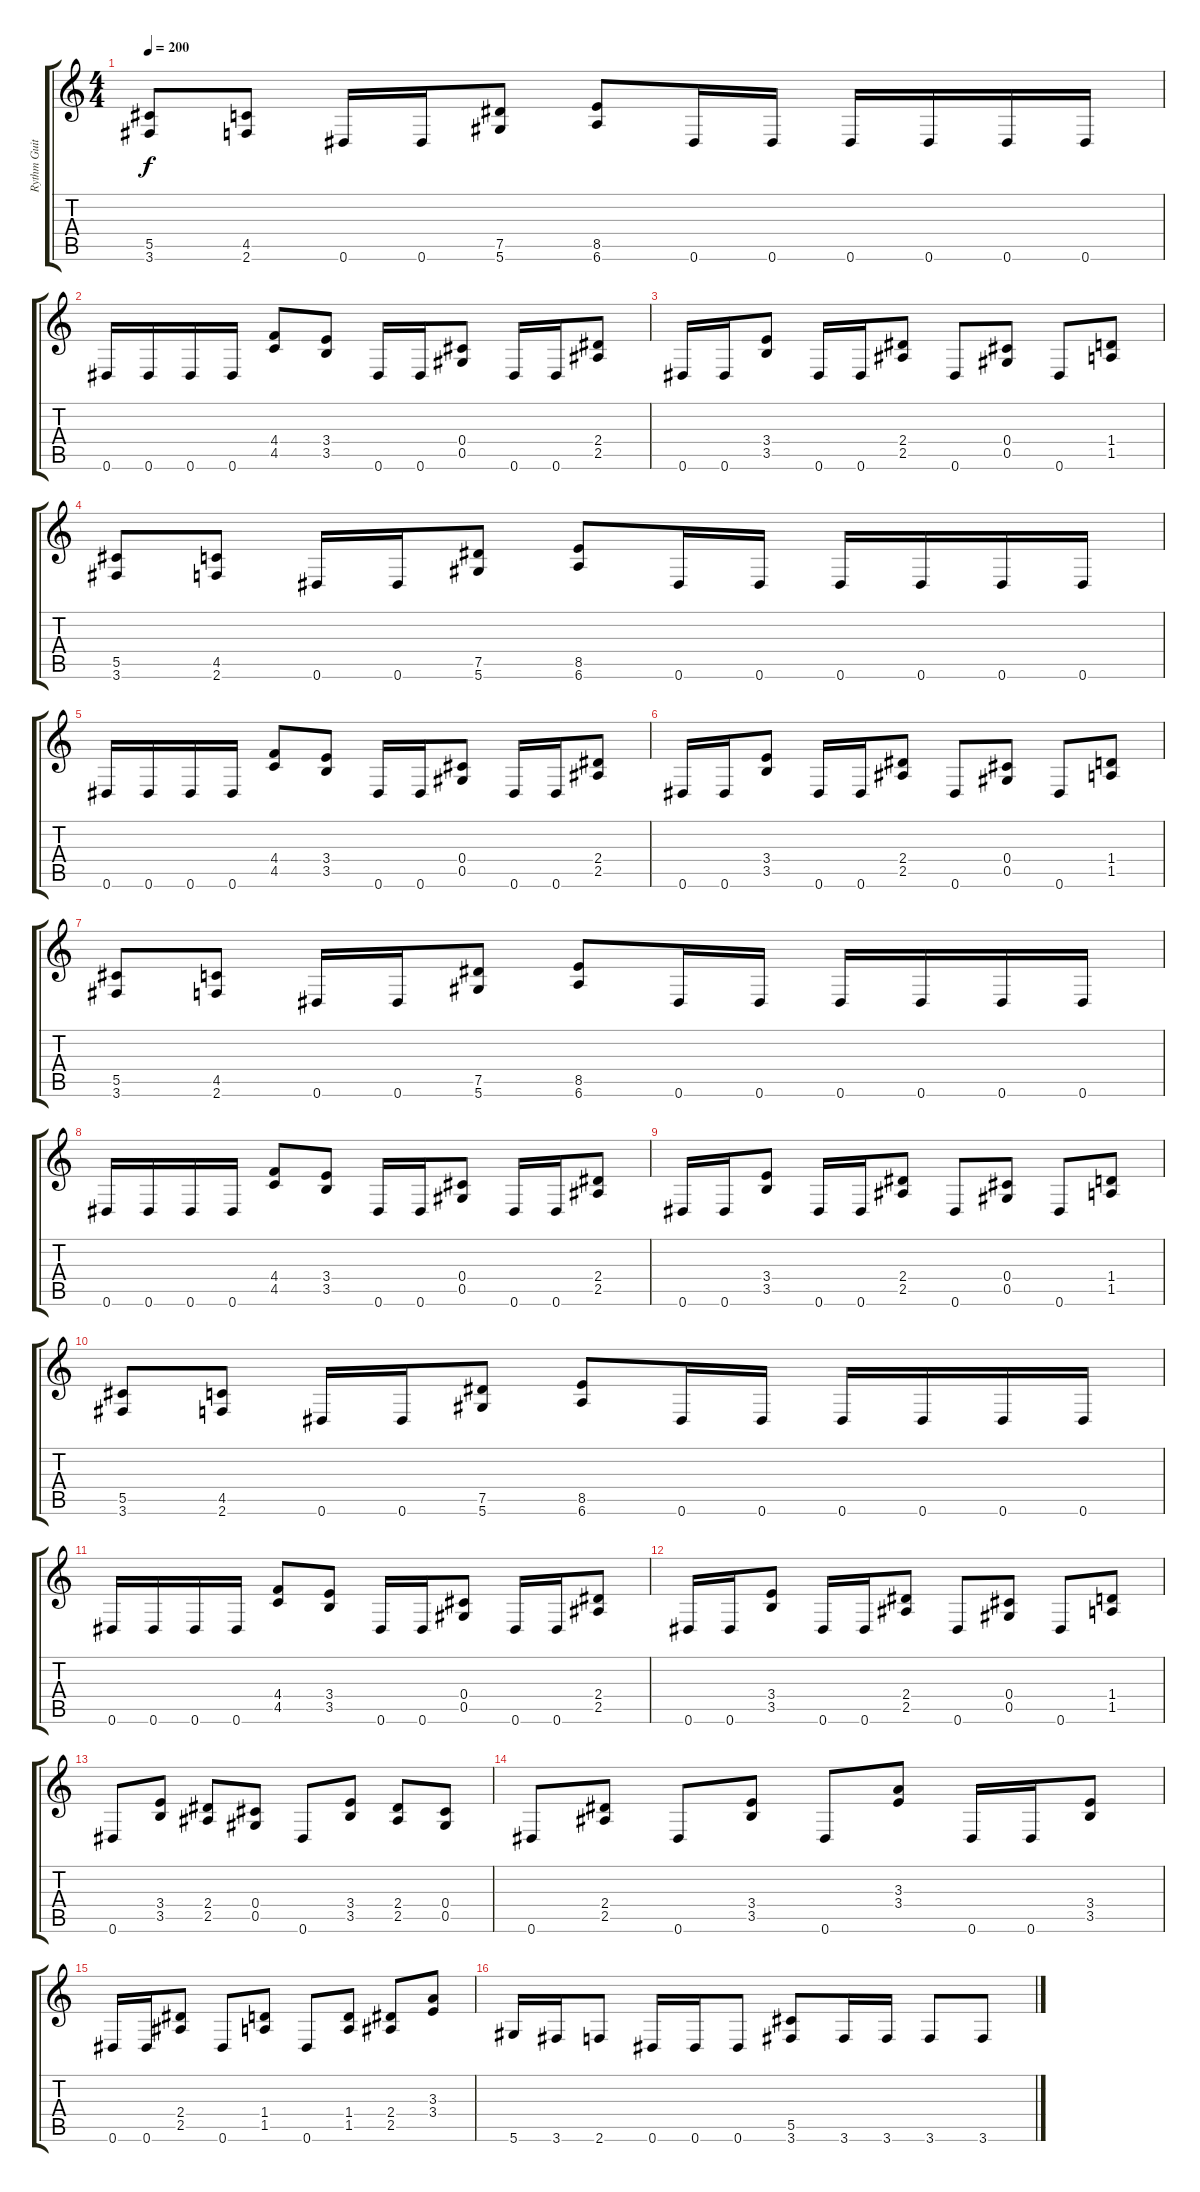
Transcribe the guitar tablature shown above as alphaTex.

\track ("Rythm Guitar" "Rythm Guit") {instrument distortionguitar}
\staff {score tabs}
\tuning (Eb4 Bb3 Gb3 Db3 Ab2 Eb2) {hide}
\ts (4 4)
\tempo 200
\clef g2
\ks c
(5.5 3.6).8{dy f instrument distortionguitar} (4.5 2.6).8 0.6.16 0.6.16 (7.5 5.6).8 (8.5 6.6).8 0.6.16 0.6.16 0.6.16 0.6.16 0.6.16 0.6.16 |
0.6.16 0.6.16 0.6.16 0.6.16 (4.4 4.5).8 (3.4 3.5).8 0.6.16 0.6.16 (0.4 0.5).8 0.6.16 0.6.16 (2.4 2.5).8 |
0.6.16 0.6.16 (3.4 3.5).8 0.6.16 0.6.16 (2.4 2.5).8 0.6.8 (0.4 0.5).8 0.6.8 (1.4 1.5).8 |
(5.5 3.6).8 (4.5 2.6).8 0.6.16 0.6.16 (7.5 5.6).8 (8.5 6.6).8 0.6.16 0.6.16 0.6.16 0.6.16 0.6.16 0.6.16 |
0.6.16 0.6.16 0.6.16 0.6.16 (4.4 4.5).8 (3.4 3.5).8 0.6.16 0.6.16 (0.4 0.5).8 0.6.16 0.6.16 (2.4 2.5).8 |
0.6.16 0.6.16 (3.4 3.5).8 0.6.16 0.6.16 (2.4 2.5).8 0.6.8 (0.4 0.5).8 0.6.8 (1.4 1.5).8 |
(5.5 3.6).8 (4.5 2.6).8 0.6.16 0.6.16 (7.5 5.6).8 (8.5 6.6).8 0.6.16 0.6.16 0.6.16 0.6.16 0.6.16 0.6.16 |
0.6.16 0.6.16 0.6.16 0.6.16 (4.4 4.5).8 (3.4 3.5).8 0.6.16 0.6.16 (0.4 0.5).8 0.6.16 0.6.16 (2.4 2.5).8 |
0.6.16 0.6.16 (3.4 3.5).8 0.6.16 0.6.16 (2.4 2.5).8 0.6.8 (0.4 0.5).8 0.6.8 (1.4 1.5).8 |
(5.5 3.6).8 (4.5 2.6).8 0.6.16 0.6.16 (7.5 5.6).8 (8.5 6.6).8 0.6.16 0.6.16 0.6.16 0.6.16 0.6.16 0.6.16 |
0.6.16 0.6.16 0.6.16 0.6.16 (4.4 4.5).8 (3.4 3.5).8 0.6.16 0.6.16 (0.4 0.5).8 0.6.16 0.6.16 (2.4 2.5).8 |
0.6.16 0.6.16 (3.4 3.5).8 0.6.16 0.6.16 (2.4 2.5).8 0.6.8 (0.4 0.5).8 0.6.8 (1.4 1.5).8 |
0.6.8 (3.4 3.5).8 (2.4 2.5).8 (0.4 0.5).8 0.6.8 (3.4 3.5).8 (2.4 2.5).8 (0.4 0.5).8 |
0.6.8 (2.4 2.5).8 0.6.8 (3.4 3.5).8 0.6.8 (3.3 3.4).8 0.6.16 0.6.16 (3.4 3.5).8 |
0.6.16 0.6.16 (2.4 2.5).8 0.6.8 (1.4 1.5).8 0.6.8 (1.4 1.5).8 (2.4 2.5).8 (3.3 3.4).8 |
5.6.16 3.6.16 2.6.8 0.6.16 0.6.16 0.6.8 (5.5 3.6).8 3.6.16 3.6.16 3.6.8 3.6.8
